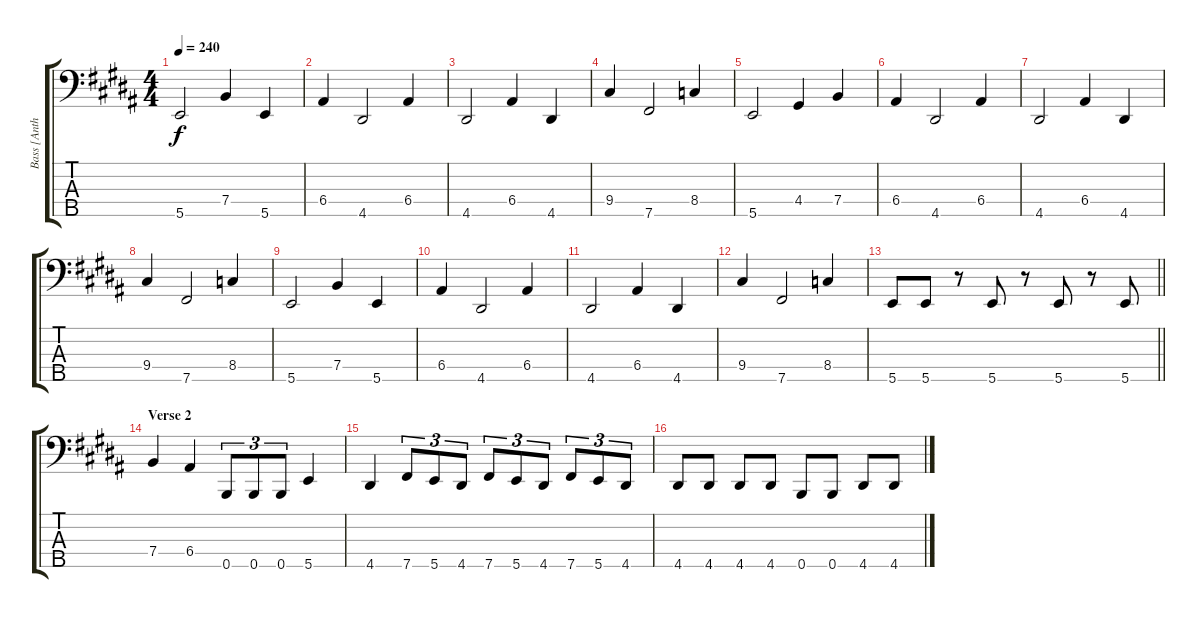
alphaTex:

\track ("Bass [Anthony Ridout]" "Bass [Anth") {instrument electricbasspick}
\staff {score tabs}
\tuning (G2 D2 A1 E1 B0) {hide}
\ts (4 4)
\tempo 240
\clef f4
\ks b
5.5.2{dy f} 7.4.4 5.5.4 |
6.4.4 4.5.2 6.4.4 |
4.5.2 6.4.4 4.5.4 |
9.4.4 7.5.2 8.4.4 |
5.5.2 4.4.4 7.4.4 |
6.4.4 4.5.2 6.4.4 |
4.5.2 6.4.4 4.5.4 |
9.4.4 7.5.2 8.4.4 |
5.5.2 7.4.4 5.5.4 |
6.4.4 4.5.2 6.4.4 |
4.5.2 6.4.4 4.5.4 |
9.4.4 7.5.2 8.4.4 |
\barLineRight lightlight
5.5.8 5.5.8 r.8 5.5.8 r.8 5.5.8 r.8 5.5.8 |
\section ("" "Verse 2")
7.4.4 6.4.4 0.5.8{tu (3 2)} 0.5.8{tu (3 2)} 0.5.8{tu (3 2)} 5.5.4 |
4.5.4 7.5.8{tu (3 2)} 5.5.8{tu (3 2)} 4.5.8{tu (3 2)} 7.5.8{tu (3 2)} 5.5.8{tu (3 2)} 4.5.8{tu (3 2)} 7.5.8{tu (3 2)} 5.5.8{tu (3 2)} 4.5.8{tu (3 2)} |
4.5.8 4.5.8 4.5.8 4.5.8 0.5.8 0.5.8 4.5.8 4.5.8
